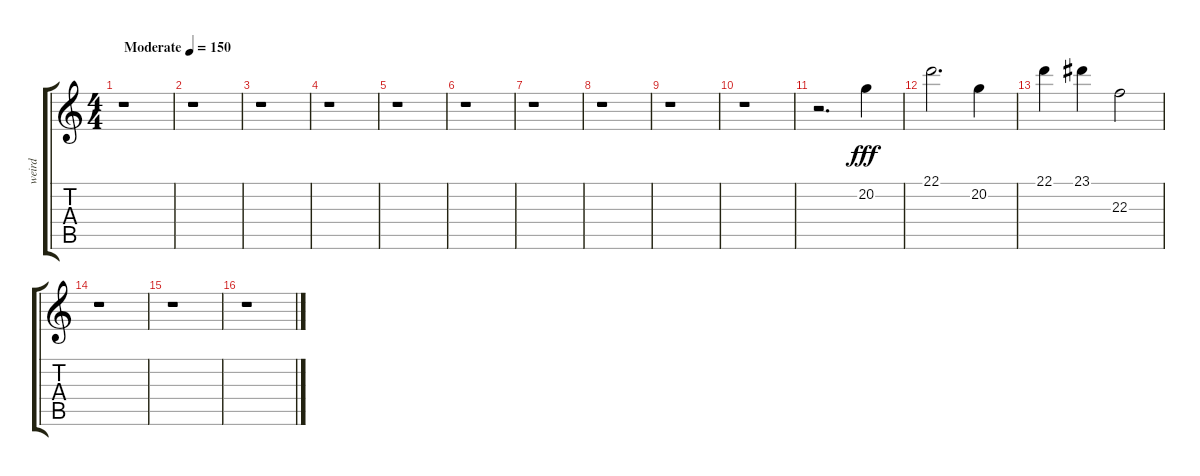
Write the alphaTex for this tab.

\track ("weird" "weird") {instrument pad8sweep}
\staff {score tabs}
\tuning (E4 B3 G3 D3 A2 E2) {hide}
\ts (4 4)
\tempo (150 "Moderate")
\clef g2
\ks c
r.1{dy fff instrument pad8sweep} |
r.1 |
r.1 |
r.1 |
r.1 |
r.1 |
r.1 |
r.1 |
r.1 |
r.1 |
r.2{d} 20.2.4 |
22.1.2{d} 20.2.4 |
22.1.4 23.1.4 22.3.2 |
r.1 |
r.1 |
r.1
